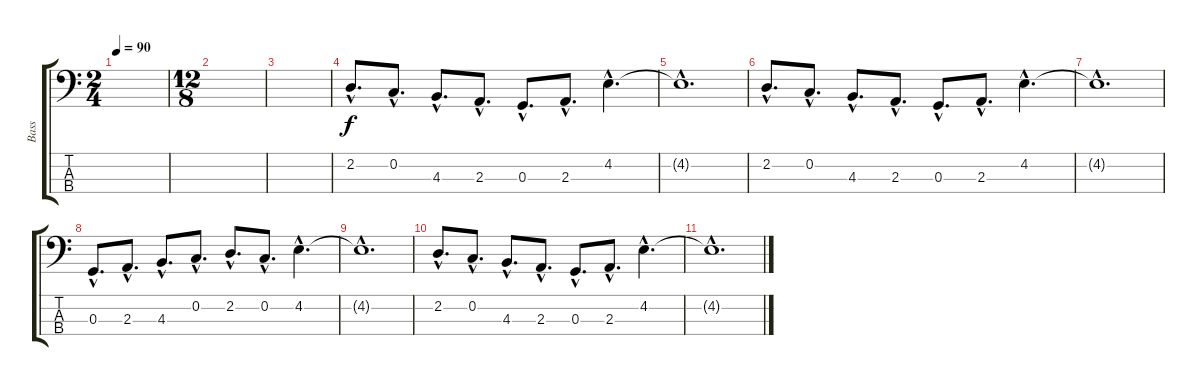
\track ("Bass" "Bass") {instrument electricbasspick}
\staff {score tabs}
\tuning (F2 C2 G1 C1) {hide}
\ts (2 4)
\tempo 90
\clef f4
\ks c
|
\ts (12 8)
|
|
2.2{hac}.8{d} 0.2{hac}.8{d} 4.3{hac}.8{d} 2.3{hac}.8{d} 0.3{hac}.8{d} 2.3{hac}.8{d} 4.2{hac}.4{d} |
4.2{hac t}.1{d} |
2.2{hac}.8{d} 0.2{hac}.8{d} 4.3{hac}.8{d} 2.3{hac}.8{d} 0.3{hac}.8{d} 2.3{hac}.8{d} 4.2{hac}.4{d} |
4.2{hac t}.1{d} |
0.3{hac}.8{d} 2.3{hac}.8{d} 4.3{hac}.8{d} 0.2{hac}.8{d} 2.2{hac}.8{d} 0.2{hac}.8{d} 4.2{hac}.4{d} |
4.2{hac t}.1{d} |
2.2{hac}.8{d} 0.2{hac}.8{d} 4.3{hac}.8{d} 2.3{hac}.8{d} 0.3{hac}.8{d} 2.3{hac}.8{d} 4.2{hac}.4{d} |
4.2{hac t}.1{d}
